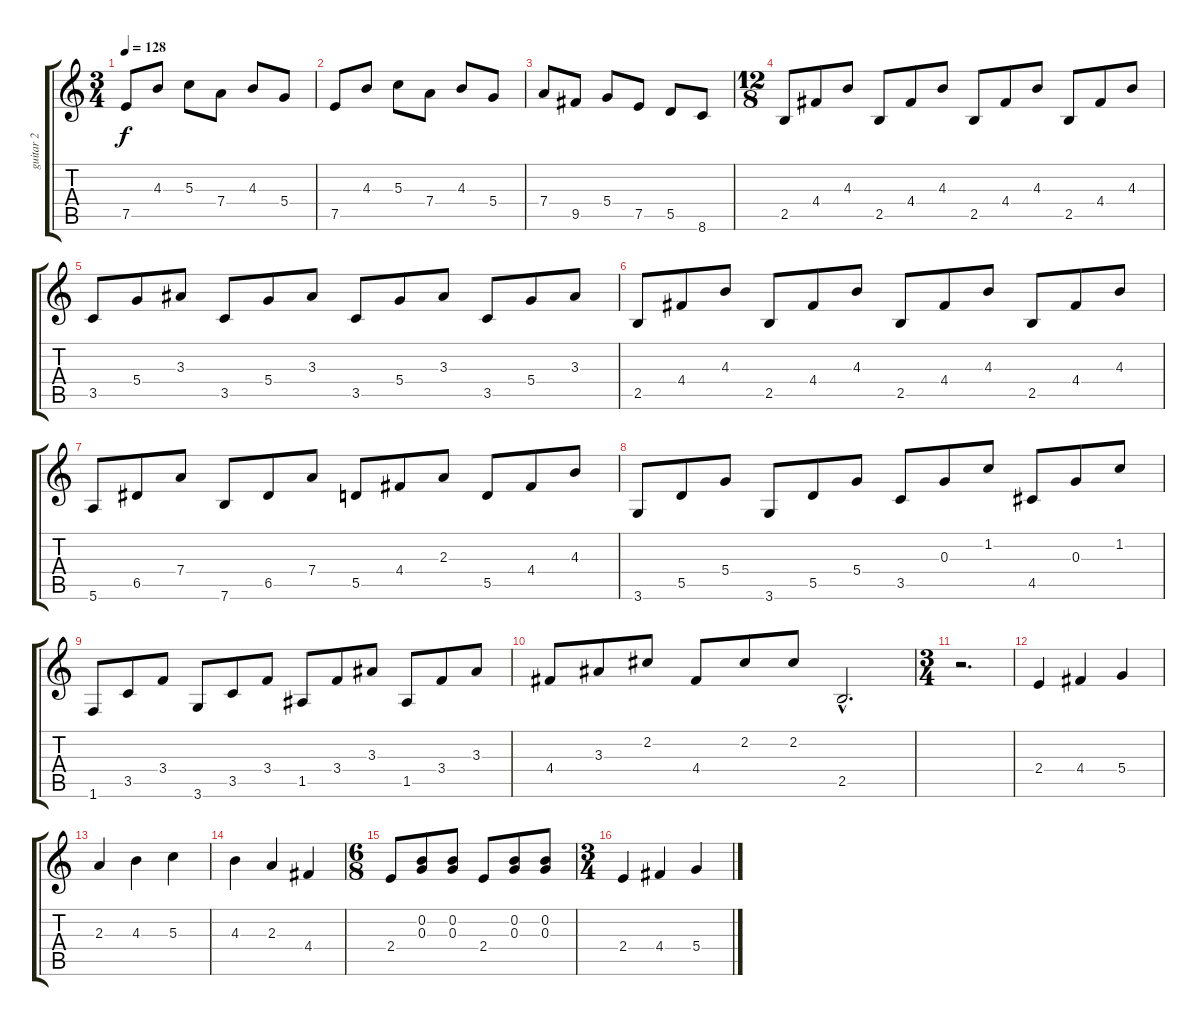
\track ("guitar 2" "guitar 2") {instrument acousticguitarnylon}
\staff {score tabs}
\tuning (E4 B3 G3 D3 A2 E2) {hide}
\ts (3 4)
\tempo 128
\clef g2
\ks c
7.5.8{dy f} 4.3.8 5.3.8 7.4.8 4.3.8 5.4.8 |
7.5.8 4.3.8 5.3.8 7.4.8 4.3.8 5.4.8 |
7.4.8 9.5.8 5.4.8 7.5.8 5.5.8 8.6.8 |
\ts (12 8)
2.5.8 4.4.8 4.3.8 2.5.8 4.4.8 4.3.8 2.5.8 4.4.8 4.3.8 2.5.8 4.4.8 4.3.8 |
3.5.8 5.4.8 3.3.8 3.5.8 5.4.8 3.3.8 3.5.8 5.4.8 3.3.8 3.5.8 5.4.8 3.3.8 |
2.5.8 4.4.8 4.3.8 2.5.8 4.4.8 4.3.8 2.5.8 4.4.8 4.3.8 2.5.8 4.4.8 4.3.8 |
5.6.8 6.5.8 7.4.8 7.6.8 6.5.8 7.4.8 5.5.8 4.4.8 2.3.8 5.5.8 4.4.8 4.3.8 |
3.6.8 5.5.8 5.4.8 3.6.8 5.5.8 5.4.8 3.5.8 0.3.8 1.2.8 4.5.8 0.3.8 1.2.8 |
1.6.8 3.5.8 3.4.8 3.6.8 3.5.8 3.4.8 1.5.8 3.4.8 3.3.8 1.5.8 3.4.8 3.3.8 |
4.4.8 3.3.8 2.2.8 4.4.8 2.2.8 2.2.8 2.5{hac}.2{d} |
\ts (3 4)
r.2{d} |
2.4.4 4.4.4 5.4.4 |
2.3.4 4.3.4 5.3.4 |
4.3.4 2.3.4 4.4.4 |
\ts (6 8)
2.4.8 (0.2 0.3).8 (0.2 0.3).8 2.4.8 (0.2 0.3).8 (0.2 0.3).8 |
\ts (3 4)
2.4.4 4.4.4 5.4.4
